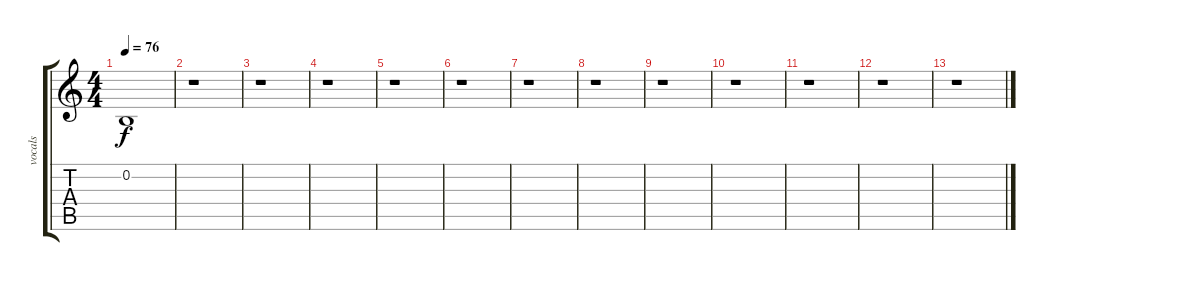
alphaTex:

\track ("vocals" "vocals") {instrument oboe}
\staff {score tabs}
\tuning (E4 B3 G3 D3 A2 E2) {hide}
\ts (4 4)
\tempo 76
\clef g2
\ks c
0.2.1{dy f} |
r.1 |
r.1 |
r.1 |
r.1 |
r.1 |
r.1 |
r.1 |
r.1 |
r.1 |
r.1 |
r.1 |
r.1
